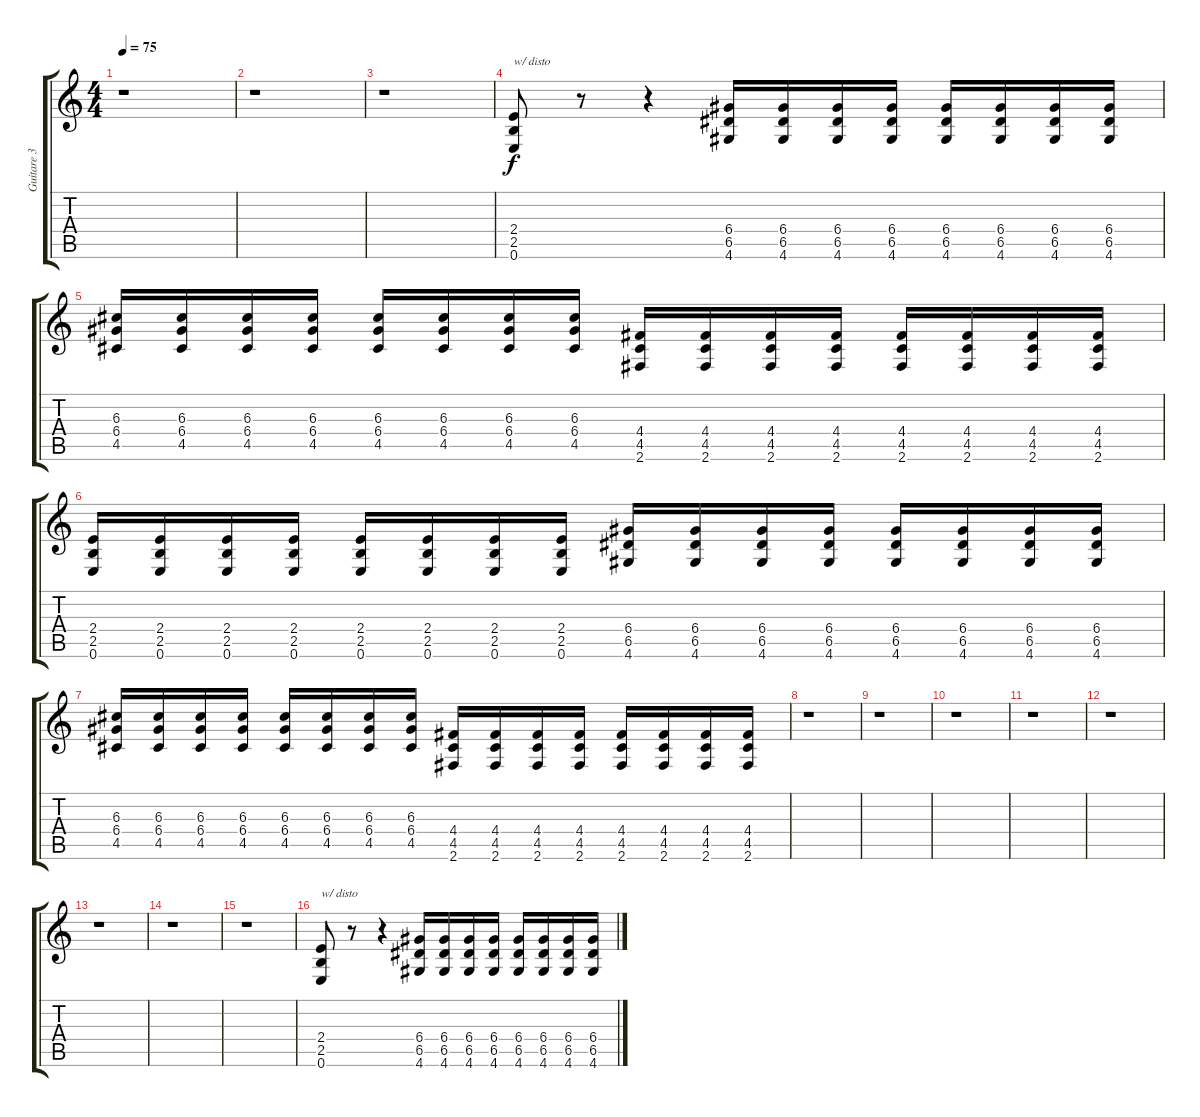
\track ("Guitare 3" "Guitare 3") {instrument distortionguitar}
\staff {score tabs}
\tuning (E4 B3 G3 D3 A2 E2) {hide}
\ts (4 4)
\tempo 75
\clef g2
\ks c
r.1{dy f} |
r.1 |
r.1 |
(2.4 2.5 0.6).8{txt "w/ disto"} r.8 r.4 (6.4 6.5 4.6).16 (6.4 6.5 4.6).16 (6.4 6.5 4.6).16 (6.4 6.5 4.6).16 (6.4 6.5 4.6).16 (6.4 6.5 4.6).16 (6.4 6.5 4.6).16 (6.4 6.5 4.6).16 |
(6.3 6.4 4.5).16 (6.3 6.4 4.5).16 (6.3 6.4 4.5).16 (6.3 6.4 4.5).16 (6.3 6.4 4.5).16 (6.3 6.4 4.5).16 (6.3 6.4 4.5).16 (6.3 6.4 4.5).16 (4.4 4.5 2.6).16 (4.4 4.5 2.6).16 (4.4 4.5 2.6).16 (4.4 4.5 2.6).16 (4.4 4.5 2.6).16 (4.4 4.5 2.6).16 (4.4 4.5 2.6).16 (4.4 4.5 2.6).16 |
(2.4 2.5 0.6).16 (2.4 2.5 0.6).16 (2.4 2.5 0.6).16 (2.4 2.5 0.6).16 (2.4 2.5 0.6).16 (2.4 2.5 0.6).16 (2.4 2.5 0.6).16 (2.4 2.5 0.6).16 (6.4 6.5 4.6).16 (6.4 6.5 4.6).16 (6.4 6.5 4.6).16 (6.4 6.5 4.6).16 (6.4 6.5 4.6).16 (6.4 6.5 4.6).16 (6.4 6.5 4.6).16 (6.4 6.5 4.6).16 |
(6.3 6.4 4.5).16 (6.3 6.4 4.5).16 (6.3 6.4 4.5).16 (6.3 6.4 4.5).16 (6.3 6.4 4.5).16 (6.3 6.4 4.5).16 (6.3 6.4 4.5).16 (6.3 6.4 4.5).16 (4.4 4.5 2.6).16 (4.4 4.5 2.6).16 (4.4 4.5 2.6).16 (4.4 4.5 2.6).16 (4.4 4.5 2.6).16 (4.4 4.5 2.6).16 (4.4 4.5 2.6).16 (4.4 4.5 2.6).16 |
r.1 |
r.1 |
r.1 |
r.1 |
r.1 |
r.1 |
r.1 |
r.1 |
(2.4 2.5 0.6).8{txt "w/ disto"} r.8 r.4 (6.4 6.5 4.6).16 (6.4 6.5 4.6).16 (6.4 6.5 4.6).16 (6.4 6.5 4.6).16 (6.4 6.5 4.6).16 (6.4 6.5 4.6).16 (6.4 6.5 4.6).16 (6.4 6.5 4.6).16
